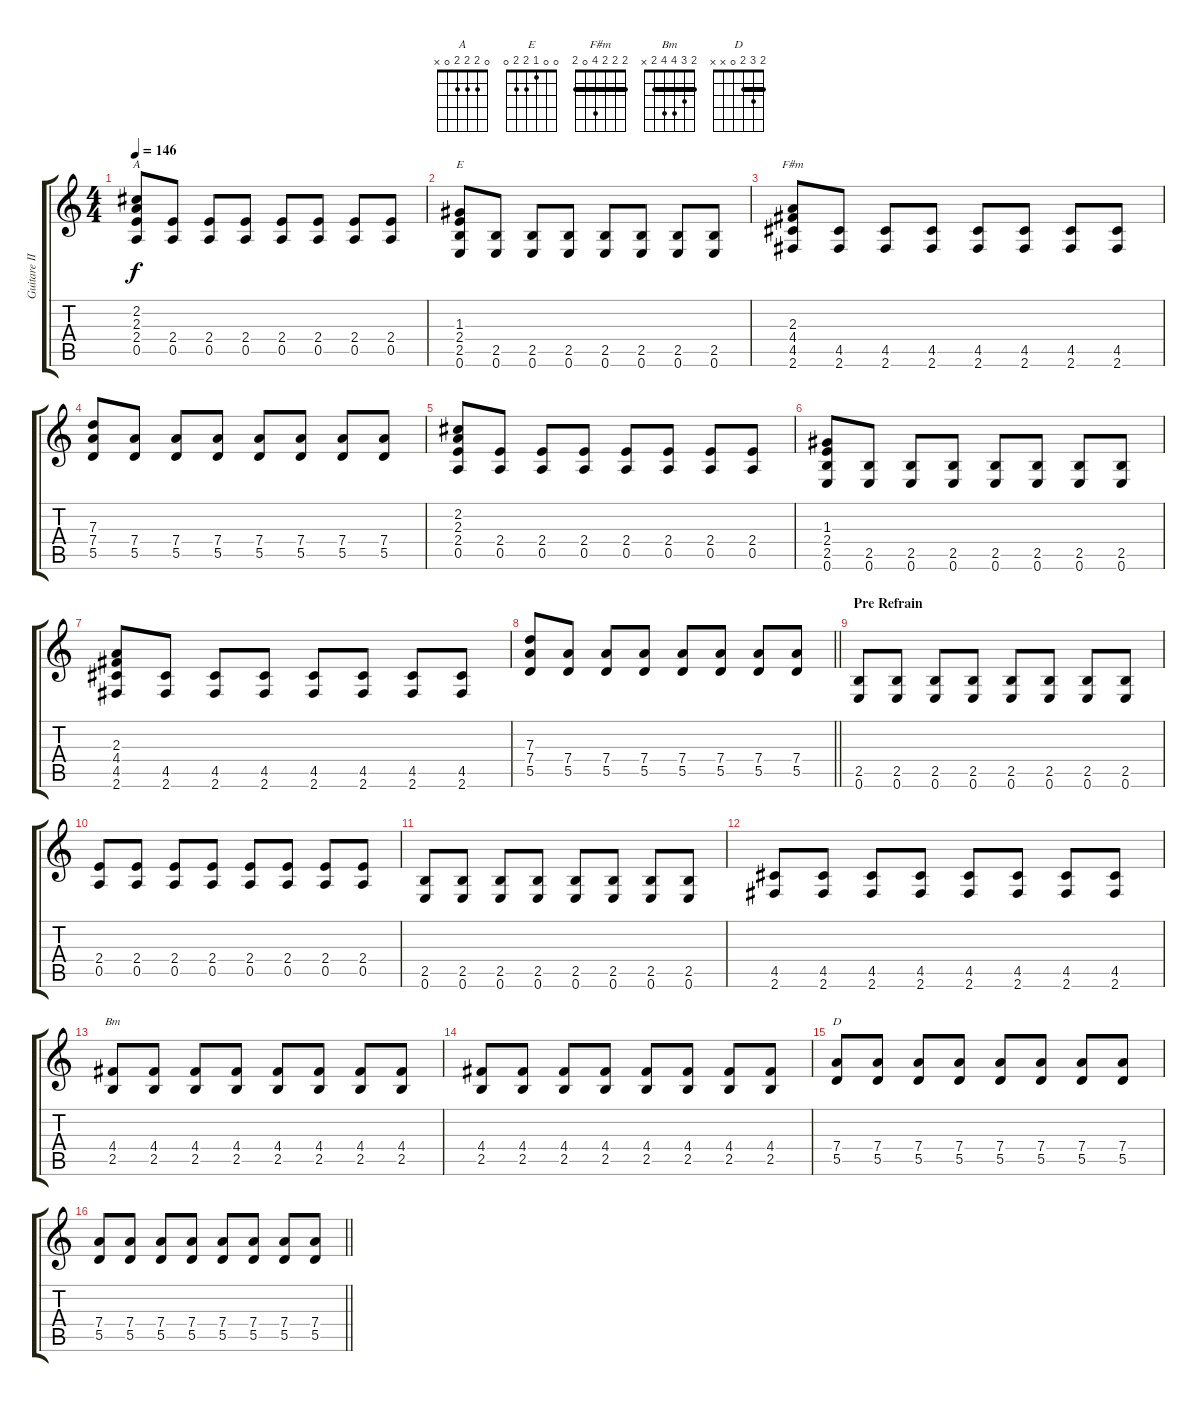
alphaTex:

\track ("Guitare II" "Guitare II") {instrument electricguitarclean}
\staff {score tabs}
\tuning (E4 B3 G3 D3 A2 E2) {hide}
\chord ("A" 0 2 2 2 0 x)
\chord ("E" 0 0 1 2 2 0)
\chord ("F#m" 2 2 2 4 0 2) {barre 2}
\chord ("Bm" 2 3 4 4 2 x) {barre 2}
\chord ("D" 2 3 2 0 x x) {barre 2}
\ts (4 4)
\tempo 146
\clef g2
\ks c
(2.2 2.3 2.4 0.5).8{ch "A" dy f} (2.4 0.5).8 (2.4 0.5).8 (2.4 0.5).8 (2.4 0.5).8 (2.4 0.5).8 (2.4 0.5).8 (2.4 0.5).8 |
(1.3 2.4 2.5 0.6).8{ch "E"} (2.5 0.6).8 (2.5 0.6).8 (2.5 0.6).8 (2.5 0.6).8 (2.5 0.6).8 (2.5 0.6).8 (2.5 0.6).8 |
(2.3 4.4 4.5 2.6).8{ch "F#m"} (4.5 2.6).8 (4.5 2.6).8 (4.5 2.6).8 (4.5 2.6).8 (4.5 2.6).8 (4.5 2.6).8 (4.5 2.6).8 |
(7.3 7.4 5.5).8 (7.4 5.5).8 (7.4 5.5).8 (7.4 5.5).8 (7.4 5.5).8 (7.4 5.5).8 (7.4 5.5).8 (7.4 5.5).8 |
(2.2 2.3 2.4 0.5).8 (2.4 0.5).8 (2.4 0.5).8 (2.4 0.5).8 (2.4 0.5).8 (2.4 0.5).8 (2.4 0.5).8 (2.4 0.5).8 |
(1.3 2.4 2.5 0.6).8 (2.5 0.6).8 (2.5 0.6).8 (2.5 0.6).8 (2.5 0.6).8 (2.5 0.6).8 (2.5 0.6).8 (2.5 0.6).8 |
(2.3 4.4 4.5 2.6).8 (4.5 2.6).8 (4.5 2.6).8 (4.5 2.6).8 (4.5 2.6).8 (4.5 2.6).8 (4.5 2.6).8 (4.5 2.6).8 |
\barLineRight lightlight
(7.3 7.4 5.5).8 (7.4 5.5).8 (7.4 5.5).8 (7.4 5.5).8 (7.4 5.5).8 (7.4 5.5).8 (7.4 5.5).8 (7.4 5.5).8 |
\section ("" "Pre Refrain")
(2.5 0.6).8 (2.5 0.6).8 (2.5 0.6).8 (2.5 0.6).8 (2.5 0.6).8 (2.5 0.6).8 (2.5 0.6).8 (2.5 0.6).8 |
(2.4 0.5).8 (2.4 0.5).8 (2.4 0.5).8 (2.4 0.5).8 (2.4 0.5).8 (2.4 0.5).8 (2.4 0.5).8 (2.4 0.5).8 |
(2.5 0.6).8 (2.5 0.6).8 (2.5 0.6).8 (2.5 0.6).8 (2.5 0.6).8 (2.5 0.6).8 (2.5 0.6).8 (2.5 0.6).8 |
(4.5 2.6).8 (4.5 2.6).8 (4.5 2.6).8 (4.5 2.6).8 (4.5 2.6).8 (4.5 2.6).8 (4.5 2.6).8 (4.5 2.6).8 |
(4.4 2.5).8{ch "Bm"} (4.4 2.5).8 (4.4 2.5).8 (4.4 2.5).8 (4.4 2.5).8 (4.4 2.5).8 (4.4 2.5).8 (4.4 2.5).8 |
(4.4 2.5).8 (4.4 2.5).8 (4.4 2.5).8 (4.4 2.5).8 (4.4 2.5).8 (4.4 2.5).8 (4.4 2.5).8 (4.4 2.5).8 |
(7.4 5.5).8{ch "D"} (7.4 5.5).8 (7.4 5.5).8 (7.4 5.5).8 (7.4 5.5).8 (7.4 5.5).8 (7.4 5.5).8 (7.4 5.5).8 |
\barLineRight lightlight
(7.4 5.5).8 (7.4 5.5).8 (7.4 5.5).8 (7.4 5.5).8 (7.4 5.5).8 (7.4 5.5).8 (7.4 5.5).8 (7.4 5.5).8
